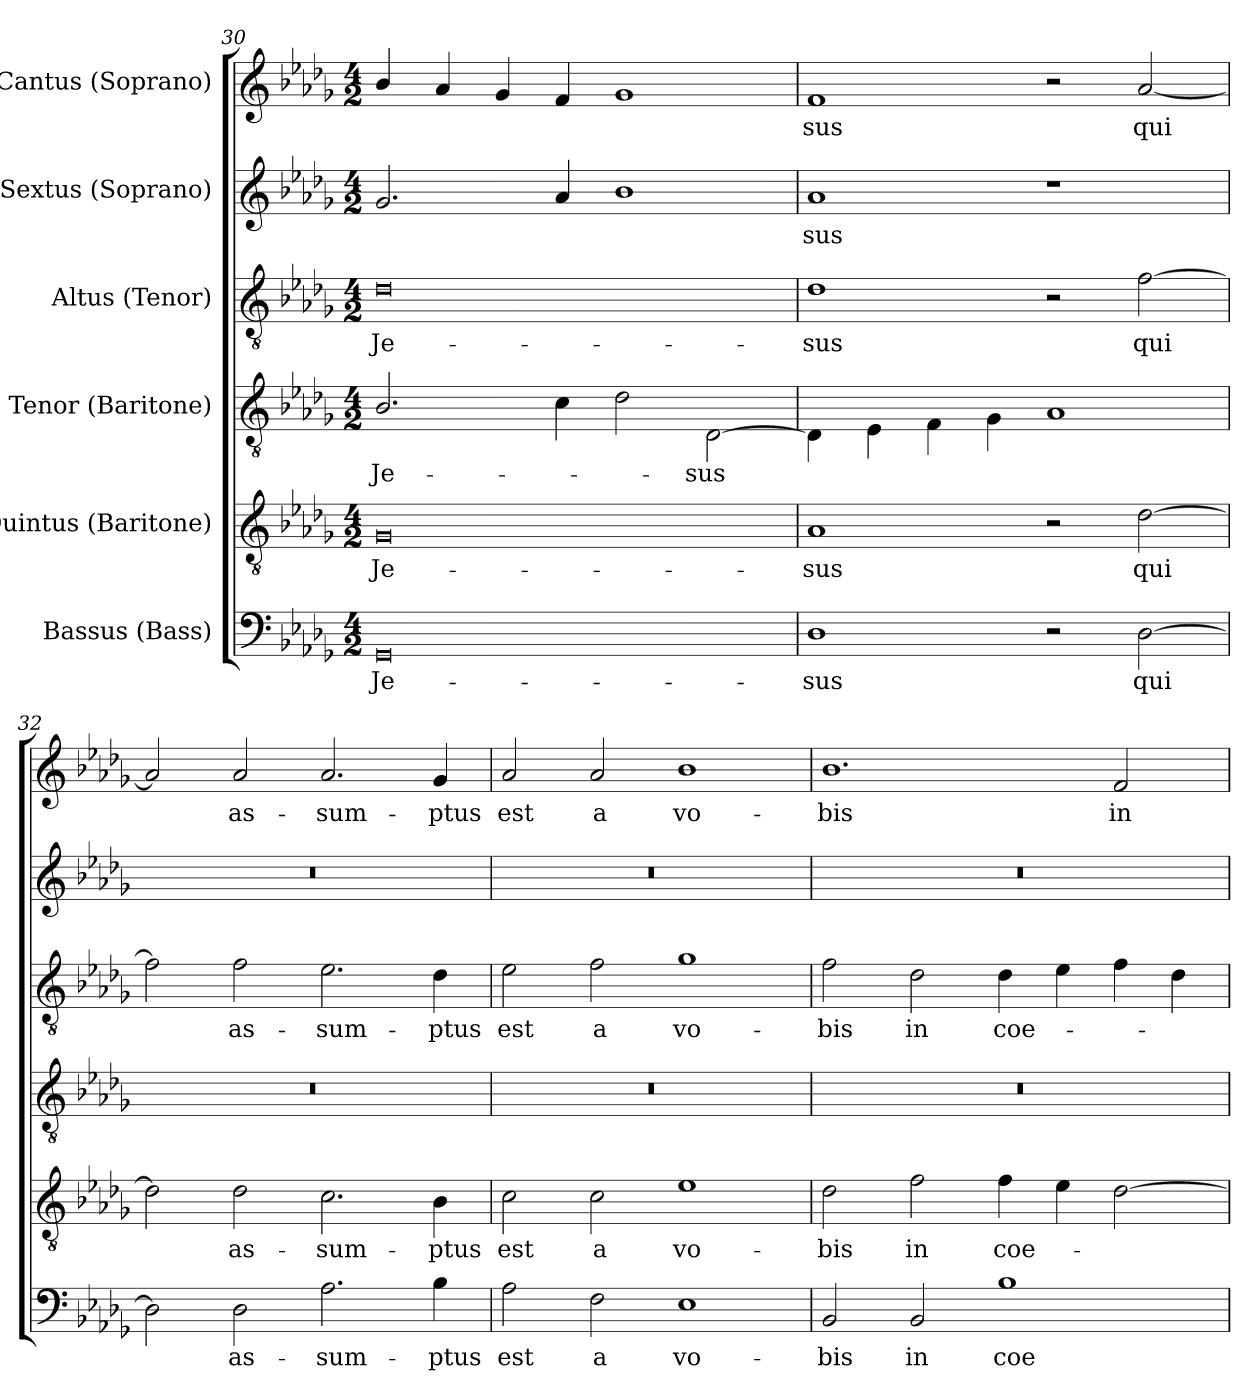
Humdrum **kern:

**kern	**text	**kern	**text	**kern	**text	**kern	**text	**kern	**text	**kern	**text
*part6	*part6	*part5	*part5	*part4	*part4	*part3	*part3	*part2	*part2	*part1	*part1
*staff6	*staff6	*staff5	*staff5	*staff4	*staff4	*staff3	*staff3	*staff2	*staff2	*staff1	*staff1
*I"Bassus (Bass)	*	*I"Quintus (Baritone)	*	*I"Tenor (Baritone)	*	*I"Altus (Tenor)	*	*I"Sextus (Soprano)	*	*I"Cantus (Soprano)	*
*clefF4	*	*clefGv2	*	*clefGv2	*	*clefGv2	*	*clefG2	*	*clefG2	*
*	*	*ITrd7c12	*	*ITrd7c12	*	*ITrd7c12	*	*	*	*	*
*k[b-e-a-d-g-]	*	*k[b-e-a-d-g-]	*	*k[b-e-a-d-g-]	*	*k[b-e-a-d-g-]	*	*k[b-e-a-d-g-]	*	*k[b-e-a-d-g-]	*
*D-:	*	*D-:	*	*D-:	*	*D-:	*	*D-:	*	*D-:	*
*M4/2	*	*M4/2	*	*M4/2	*	*M4/2	*	*M4/2	*	*M4/2	*
=30	=30	=30	=30	=30	=30	=30	=30	=30	=30	=30	=30
!	!LO:LY:b:color=#000000	!	!	!	!	!	!	!	!	!	!
!	!	!	!LO:LY:b:color=#000000	!	!	!	!	!	!	!	!
!	!	!	!	!	!LO:LY:b:color=#000000	!	!	!	!	!	!
!	!	!	!	!	!	!	!LO:LY:b:color=#000000	!	!	!	!
0GG-i	Je-	0GG-i	Je-	2.BB-i/	Je-	0D-i	Je-	2.g-i/	.	4b-i/	.
.	.	.	.	.	.	.	.	.	.	4a-i/	.
.	.	.	.	.	.	.	.	.	.	4g-i/	.
.	.	.	.	4Ci\	.	.	.	4a-i/	.	4fi/	.
.	.	.	.	2D-i\	.	.	.	1b-i	.	1g-i	.
!	!	!	!	!	!LO:LY:b:color=#000000	!	!	!	!	!	!
.	.	.	.	[2DD-i\	-sus	.	.	.	.	.	.
=31	=31	=31	=31	=31	=31	=31	=31	=31	=31	=31	=31
!	!LO:LY:b:color=#000000	!	!	!	!	!	!	!	!	!	!
!	!	!	!LO:LY:b:color=#000000	!	!	!	!	!	!	!	!
!	!	!	!	!	!	!	!LO:LY:b:color=#000000	!	!	!	!
!	!	!	!	!	!	!	!	!	!LO:LY:b:color=#000000	!	!
!	!	!	!	!	!	!	!	!	!	!	!LO:LY:b:color=#000000
1D-i	-sus	1AA-i	-sus	4DD-i\]	.	1D-i	-sus	1a-i	-sus	1fi	-sus
.	.	.	.	4EE-i\	.	.	.	.	.	.	.
.	.	.	.	4FFi\	.	.	.	.	.	.	.
.	.	.	.	4GG-i\	.	.	.	.	.	.	.
2r	.	2r	.	1AA-i	.	2r	.	1r	.	2r	.
!	!LO:LY:b:color=#000000	!	!	!	!	!	!	!	!	!	!
!	!	!	!LO:LY:b:color=#000000	!	!	!	!	!	!	!	!
!	!	!	!	!	!	!	!LO:LY:b:color=#000000	!	!	!	!
!	!	!	!	!	!	!	!	!	!	!	!LO:LY:b:color=#000000
[2D-i\	qui	[2D-i\	qui	.	.	[2Fi\	qui	.	.	[2a-i/	qui
=32	=32	=32	=32	=32	=32	=32	=32	=32	=32	=32	=32
!	!	!	!	!LO:N:vis=1	!	!	!	!LO:N:vis=1	!	!	!
2D-i\]	.	2D-i\]	.	0r	.	2Fi\]	.	0r	.	2a-i/]	.
!	!LO:LY:b:color=#000000	!	!	!	!	!	!	!	!	!	!
!	!	!	!LO:LY:b:color=#000000	!	!	!	!	!	!	!	!
!	!	!	!	!	!	!	!LO:LY:b:color=#000000	!	!	!	!
!	!	!	!	!	!	!	!	!	!	!	!LO:LY:b:color=#000000
2D-i\	as-	2D-i\	as-	.	.	2Fi\	as-	.	.	2a-i/	as-
!	!LO:LY:b:color=#000000	!	!	!	!	!	!	!	!	!	!
!	!	!	!LO:LY:b:color=#000000	!	!	!	!	!	!	!	!
!	!	!	!	!	!	!	!LO:LY:b:color=#000000	!	!	!	!
!	!	!	!	!	!	!	!	!	!	!	!LO:LY:b:color=#000000
2.A-i\	-sum-	2.Ci\	-sum-	.	.	2.E-i\	-sum-	.	.	2.a-i/	-sum-
!	!LO:LY:b:color=#000000	!	!	!	!	!	!	!	!	!	!
!	!	!	!LO:LY:b:color=#000000	!	!	!	!	!	!	!	!
!	!	!	!	!	!	!	!LO:LY:b:color=#000000	!	!	!	!
!	!	!	!	!	!	!	!	!	!	!	!LO:LY:b:color=#000000
4B-i\	-ptus	4BB-i\	-ptus	.	.	4D-i\	-ptus	.	.	4g-i/	-ptus
!!LO:LB:g=z
=33	=33	=33	=33	=33	=33	=33	=33	=33	=33	=33	=33
!	!LO:LY:b:color=#000000	!	!	!	!	!	!	!	!	!	!
!	!	!	!LO:LY:b:color=#000000	!LO:N:vis=1	!	!	!	!	!	!	!
!	!	!	!	!	!	!	!LO:LY:b:color=#000000	!LO:N:vis=1	!	!	!
!	!	!	!	!	!	!	!	!	!	!	!LO:LY:b:color=#000000
2A-i\	est	2Ci\	est	0r	.	2E-i\	est	0r	.	2a-i/	est
!	!LO:LY:b:color=#000000	!	!	!	!	!	!	!	!	!	!
!	!	!	!LO:LY:b:color=#000000	!	!	!	!	!	!	!	!
!	!	!	!	!	!	!	!LO:LY:b:color=#000000	!	!	!	!
!	!	!	!	!	!	!	!	!	!	!	!LO:LY:b:color=#000000
2Fi\	a	2Ci\	a	.	.	2Fi\	a	.	.	2a-i/	a
!	!LO:LY:b:color=#000000	!	!	!	!	!	!	!	!	!	!
!	!	!	!LO:LY:b:color=#000000	!	!	!	!	!	!	!	!
!	!	!	!	!	!	!	!LO:LY:b:color=#000000	!	!	!	!
!	!	!	!	!	!	!	!	!	!	!	!LO:LY:b:color=#000000
1E-i	vo-	1E-i	vo-	.	.	1G-i	vo-	.	.	1b-i	vo-
=34	=34	=34	=34	=34	=34	=34	=34	=34	=34	=34	=34
!	!LO:LY:b:color=#000000	!	!	!	!	!	!	!	!	!	!
!	!	!	!LO:LY:b:color=#000000	!LO:N:vis=1	!	!	!	!	!	!	!
!	!	!	!	!	!	!	!LO:LY:b:color=#000000	!LO:N:vis=1	!	!	!
!	!	!	!	!	!	!	!	!	!	!	!LO:LY:b:color=#000000
2BB-i/	-bis	2D-i\	-bis	0r	.	2Fi\	-bis	0r	.	1.b-i	-bis
!	!LO:LY:b:color=#000000	!	!	!	!	!	!	!	!	!	!
!	!	!	!LO:LY:b:color=#000000	!	!	!	!	!	!	!	!
!	!	!	!	!	!	!	!LO:LY:b:color=#000000	!	!	!	!
2BB-i/	in	2Fi\	in	.	.	2D-i\	in	.	.	.	.
!	!LO:LY:b:color=#000000	!	!	!	!	!	!	!	!	!	!
!	!	!	!LO:LY:b:color=#000000	!	!	!	!	!	!	!	!
!	!	!	!	!	!	!	!LO:LY:b:color=#000000	!	!	!	!
1B-i	coe-	4Fi\	coe-	.	.	4D-i\	coe-	.	.	.	.
.	.	4E-i\	.	.	.	4E-i\	.	.	.	.	.
!	!	!	!	!	!	!	!	!	!	!	!LO:LY:b:color=#000000
.	.	[2D-i\	.	.	.	4Fi\	.	.	.	2fi/	in
.	.	.	.	.	.	4D-i\	.	.	.	.	.
=	=	=	=	=	=	=	=	=	=	=	=
*-	*-	*-	*-	*-	*-	*-	*-	*-	*-	*-	*-
